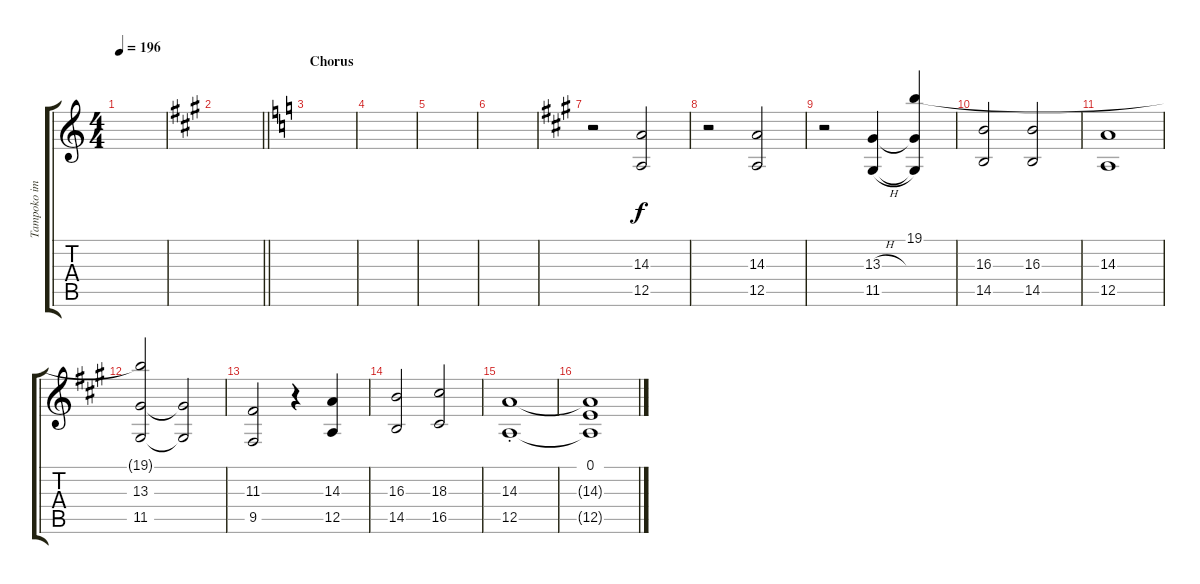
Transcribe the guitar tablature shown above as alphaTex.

\track ("Tampoko importante" "Tampoko im") {instrument vibraphone}
\staff {score tabs}
\tuning (E4 B3 G3 D3 A2 E2) {hide}
\ts (4 4)
\tempo 196
\clef g2
\ks c
|
\barLineRight lightlight
\ks a
|
\section ("" "Chorus")
\ks c
|
|
|
|
\ks a
r.2{volume 16 instrument trumpet} (14.3 12.5).2 |
r.2 (14.3 12.5).2 |
r.2 (13.3{h} 11.5{h}).4 (19.1 13.3{t} 11.5{t}).4 |
(16.3 14.5).2 (16.3 14.5).2 |
(14.3 12.5).1 |
(19.1{t} 13.3 11.5).2 (13.3{t} 11.5{t}).2 |
(11.3 9.5).2 r.4 (14.3 12.5).4 |
(16.3 14.5).2 (18.3 16.5).2 |
(14.3{st} 12.5{st}).1 |
(0.1 14.3{t} 12.5{t}).1
